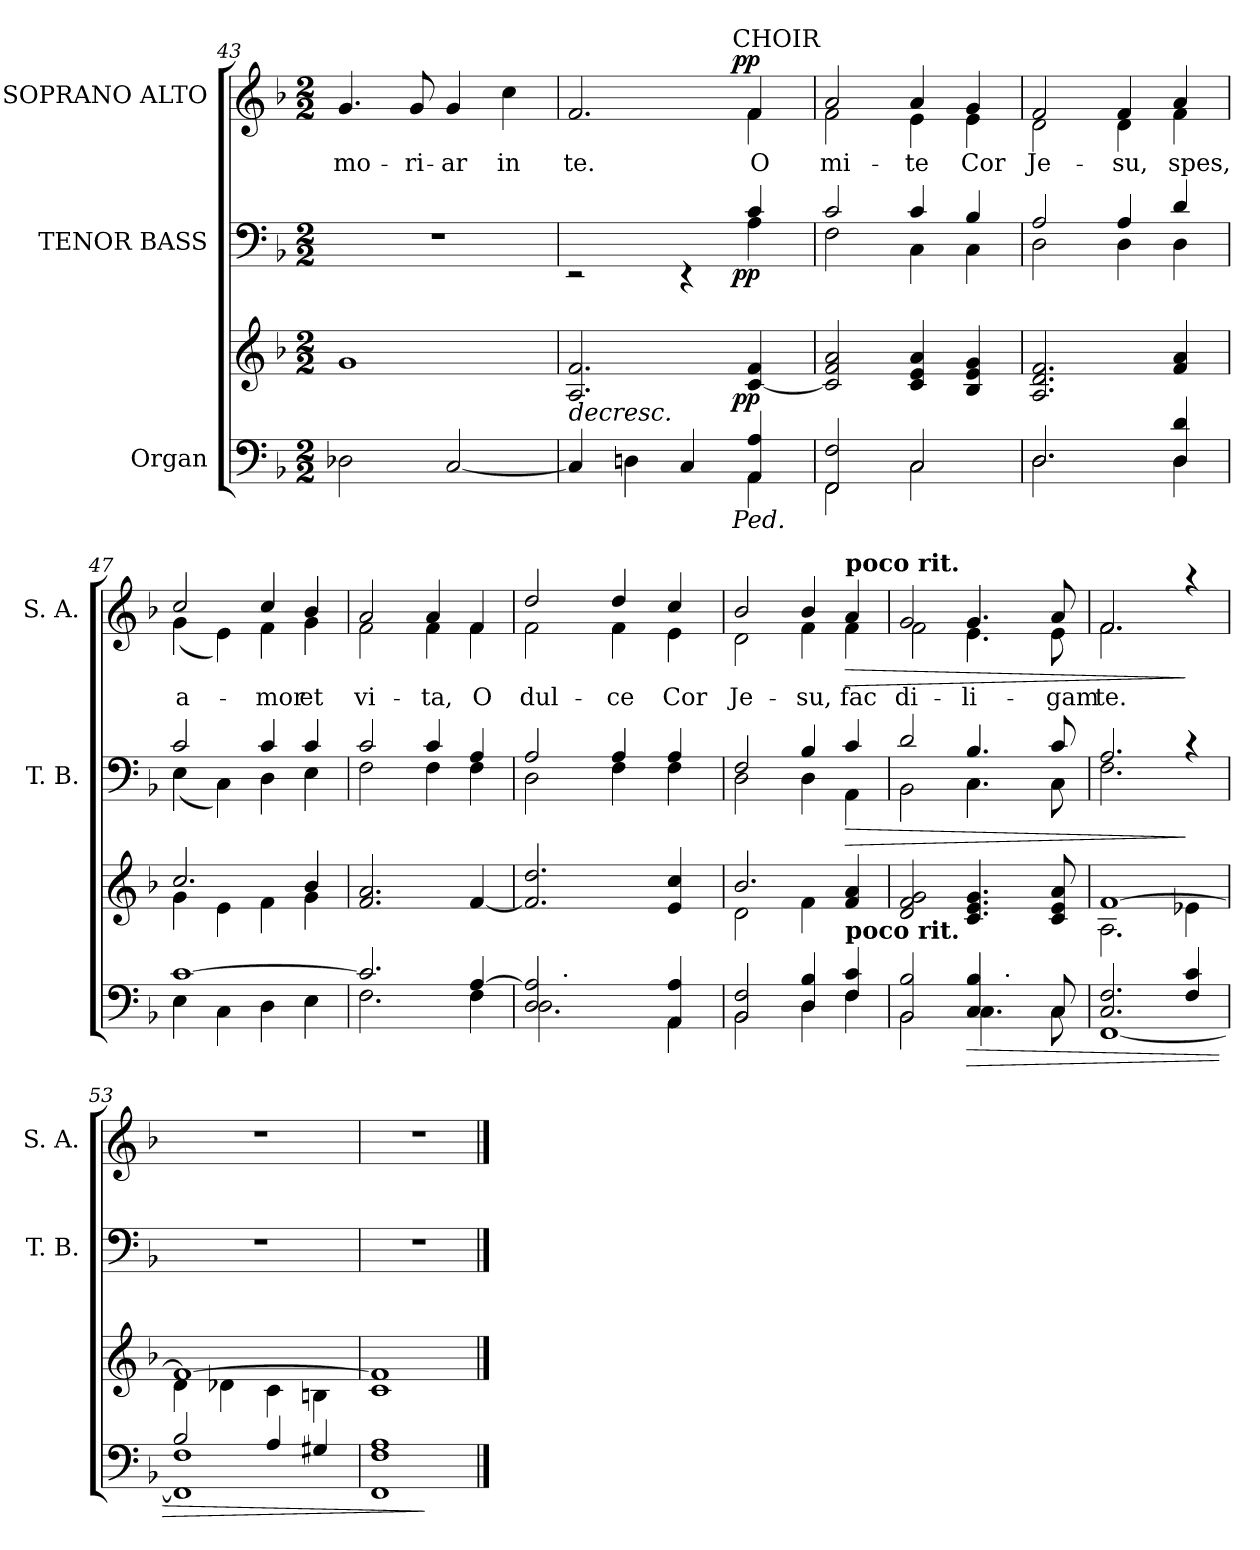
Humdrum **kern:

**kern	**kern	**dynam	**kern	**dynam	**kern	**text	**dynam
*part3	*part3	*part3	*part2	*part2	*part1	*part1	*part1
*staff4	*staff3	*staff3/4	*staff2	*staff2	*staff1	*staff1	*staff1
*I"Organ	*	*	*I"TENOR BASS	*	*I"SOPRANO ALTO	*	*
*	*	*	*I'T. B.	*	*I'S. A.	*	*
*clefF4	*clefG2	*	*clefF4	*	*clefG2	*	*
*	*	*	*ITrd7c12	*	*	*	*
*k[b-]	*k[b-]	*	*k[b-]	*	*k[b-]	*	*
*F:	*F:	*	*F:	*	*F:	*	*
*M2/2	*M2/2	*	*M2/2	*	*M2/2	*	*
=43	=43	=43	=43	=43	=43	=43	=43
!	!	!	!	!	!	!LO:LY:b	!
2D-X\	1g	.	1r	.	4.g/	mo-	.
!	!	!	!	!	!	!LO:LY:b	!
.	.	.	.	.	8g/	-ri-	.
!	!	!	!	!	!	!LO:LY:b	!
[<2C/	.	.	.	.	4g/	-ar	.
!	!	!	!	!	!	!LO:LY:b	!
.	.	.	.	.	4cc\	in	.
=44	=44	=44	=44	=44	=44	=44	=44
*^	*	*	*	*	*	*	*
!	!	!	!LO:HP:b	!	!	!	!LO:LY:b	!
*	*^	*^	*	*^	*	*^	*	*
*	*	*	*	*	*	*	*^	*	*	*^	*	*
4C/]	4ryy	2ryy	2.A/ 2.f/	2ryy	>	2.ryy	2rEE	2ryy	.	2.f/	2.ryy	2ryy	te.	.
4ryy	4Dn\	.	.	.	.	.	.	.	.	.	.	.	.	.
4C/	4ryy	8..ryy	.	8..ryy	.	.	4rEE	8..ryy	.	.	.	8..ryy	.	.
!	!	!	!	!	!	!	!	!	!	!	!	!LO:TX:a:t=CHOIR	!	!
!	!	!LO:TX:b:i:t=Ped.	!	!	!	!	!	!	!	!	!	!	!	!
!	!	!	!	!	!LO:DY:b	!	!	!	!LO:DY:b	!	!	!	!	!LO:DY:a
.	.	4ryy	.	4ryy	pp	.	.	4ryy	pp	.	.	4ryy	.	pp
!	!	!	!	!	!	!	!	!	!	!	!	!	!LO:LY:b	!
4AA/ 4A/	4AA\	.	[<4c/ 4f/	.	]	4C/	4AA\	.	.	4f/	4f\	.	O	.
.	.	32ryy	.	32ryy	.	.	.	32ryy	.	.	.	32ryy	.	.
=45	=45	=45	=45	=45	=45	=45	=45	=45	=45	=45	=45	=45	=45	=45
!	!	!	!	!	!	!	!	!	!	!	!	!	!LO:LY:b	!
*	*v	*v	*	*	*	*	*v	*v	*	*	*v	*v	*	*
*	*	*v	*v	*	*	*	*	*	*	*	*
2FF/ 2F/	2FF\	2c/] 2f/ 2a/	.	2C/	2FF\	.	2a/	2f\	mi-	.
!	!	!	!	!	!	!	!	!	!LO:LY:b	!
2C/	2C\	4c/ 4e/ 4a/	.	4C/	4CC\	.	4a/	4e\	-te	.
!	!	!	!	!	!	!	!	!	!LO:LY:b	!
.	.	4B-/ 4e/ 4g/	.	4BB-/	4CC\	.	4g/	4e\	Cor	.
=46	=46	=46	=46	=46	=46	=46	=46	=46	=46	=46
!	!	!	!	!	!	!	!	!	!LO:LY:b	!
2.D/	2.D\	2.A/ 2.d/ 2.f/	.	2AA/	2DD\	.	2f/	2d\	Je-	.
!	!	!	!	!	!	!	!	!	!LO:LY:b	!
.	.	.	.	4AA/	4DD\	.	4f/	4d\	-su,	.
!	!	!	!	!	!	!	!	!	!LO:LY:b	!
4D/ 4d/	4D\	4f/ 4a/	.	4D/	4DD\	.	4a/	4f\	spes,	.
=47	=47	=47	=47	=47	=47	=47	=47	=47	=47	=47
*	*	*^	*	*	*	*	*	*	*	*
!	!	!	!	!	!	!	!	!	!	!LO:LY:b	!
[<1c	4E\	2.cc/	4g\	.	2C/	(<4EE\	.	2cc/	(<4g\	a-	.
.	4C\	.	4e\	.	.	4CC\)	.	.	4e\)	.	.
!	!	!	!	!	!	!	!	!	!	!LO:LY:b	!
.	4D\	.	4f\	.	4C/	4DD\	.	4cc/	4f\	mor	.
!	!	!	!	!	!	!	!	!	!	!LO:LY:b	!
.	4E\	4b-/	4g\	.	4C/	4EE\	.	4b-/	4g\	et	.
!!LO:LB:g=z	!!
=48	=48	=48	=48	=48	=48	=48	=48	=48	=48	=48	=48
!	!	!	!	!	!	!	!	!	!	!LO:LY:b	!
*	*	*v	*v	*	*	*	*	*	*	*	*
2.c/]	2.F\	2.f/ 2.a/	.	2C/	2FF\	.	2a/	2f\	-vi-	.
!	!	!	!	!	!	!	!	!	!LO:LY:b	!
.	.	.	.	4C/	4FF\	.	4a/	4f\	-ta,	.
!	!	!	!	!	!	!	!	!	!LO:LY:b	!
[>4A/	4F\	[<4f/	.	4AA/	4FF\	.	4f/	4f\	O	.
=49	=49	=49	=49	=49	=49	=49	=49	=49	=49	=49
!	!	!	!	!	!	!	!	!	!LO:LY:b	!
*	*^	*	*	*	*	*	*	*	*	*
2D/ 2A/]	2.D\	8.ryy	2.f/] 2.dd/	.	2AA/	2DD\	.	2dd/	2f\	dul-	.
!	!	!LO:TX:a:t=.	!	!	!	!	!	!	!	!	!
.	.	2ryy	.	.	.	.	.	.	.	.	.
!	!	!	!	!	!	!	!	!	!	!LO:LY:b	!
4ryy	.	.	.	.	4AA/	4FF\	.	4dd/	4f\	-ce	.
.	.	4ryy	.	.	.	.	.	.	.	.	.
!	!	!	!	!	!	!	!	!	!	!LO:LY:b	!
4AA/ 4A/	4AA\	.	4e/ 4cc/	.	4AA/	4FF\	.	4cc/	4e\	Cor	.
.	.	16ryy	.	.	.	.	.	.	.	.	.
=50	=50	=50	=50	=50	=50	=50	=50	=50	=50	=50	=50
*	*	*	*^	*	*	*	*	*	*	*	*
!	!	!	!	!	!	!	!	!	!	!	!LO:LY:b	!
*	*v	*v	*	*	*	*	*	*	*	*	*	*
2BB-/ 2F/	2BB-\	2.b-/	2d\	.	2FF/	2DD\	.	2b-/	2d\	Je-	.
!	!	!	!	!	!	!	!	!	!	!LO:LY:b	!
4D/ 4B-/	4D\	.	4f\	.	4BB-/	4DD\	.	4b-/	4f\	-su,	.
!	!	!	!	!	!	!	!	!LO:TX:a:B:t=poco rit.	!	!	!
!LO:TX:a:B:t=poco rit.	!	!	!	!	!	!	!	!	!	!	!
!	!	!	!	!	!	!	!LO:HP:b	!	!	!LO:LY:b	!LO:HP:b
4F/ 4c/	4F\	4f/ 4a/	4ryy	.	4C/	4AAA\	>	4a/	4f\	fac	>
=51	=51	=51	=51	=51	=51	=51	=51	=51	=51	=51	=51
!	!	!	!	!	!	!	!	!	!	!LO:LY:b	!
*	*^	*v	*v	*	*	*	*	*	*	*	*
2BB-/ 2B-/	2BB-\	2ryy	2d/ 2f/ 2g/	.	2D/	2BBB-\	.	2g/	2f\	di-	.
!	!	!	!	!LO:HP:b=2	!	!	!	!	!	!LO:LY:b	!
4C/ 4B-/	4.C\	8.ryy	4.c/ 4.e/ 4.g/	>	4.BB-/	4.CC\	.	4.g/	4.e\	-li-	.
!	!	!LO:TX:a:t=.	!	!	!	!	!	!	!	!	!
.	.	4ryy	.	.	.	.	.	.	.	.	.
8ryy	.	.	.	.	.	.	.	.	.	.	.
!	!	!	!	!	!	!	!	!	!	!LO:LY:b	!
8C/	8C\	.	8c/ 8e/ 8a/	.	8C/	8CC\	.	8a/	8e\	-gam	.
.	.	16ryy	.	.	.	.	.	.	.	.	.
=52	=52	=52	=52	=52	=52	=52	=52	=52	=52	=52	=52
*	*	*	*^	*	*	*	*	*	*	*	*
!	!	!	!	!	!	!	!	!	!	!	!LO:LY:b	!
*	*v	*v	*	*	*	*	*	*	*	*	*	*
2.C/ 2.F/	[<1FF	[>1f	2.A\	.	2.AA/	2.FF\	.	2.f/	2.f\	te.	.
4F/ 4c/	.	.	4e-X\	.	4rc	4ryy	]	4raa	4ryy	.	]
*	*	*	*	*	*v	*v	*	*	*	*	*
*	*	*	*	*	*	*	*v	*v	*	*
=53	=53	=53	=53	=53	=53	=53	=53	=53	=53
2B-/	1FF] 1F	1f_	4d\	.	1r	.	1r	.	.
.	.	.	4d-X\	.	.	.	.	.	.
4A/	.	.	4c\	.	.	.	.	.	.
4G#X/	.	.	4Bn\	.	.	.	.	.	.
*v	*v	*	*	*	*	*	*	*	*
*	*v	*v	*	*	*	*	*	*
=54	=54	=54	=54	=54	=54	=54	=54
1FF 1F 1A	1c 1f]	.	1r	.	1r	.	.
.	.	]	.	.	.	.	.
==	==	==	==	==	==	==	==
*-	*-	*-	*-	*-	*-	*-	*-
